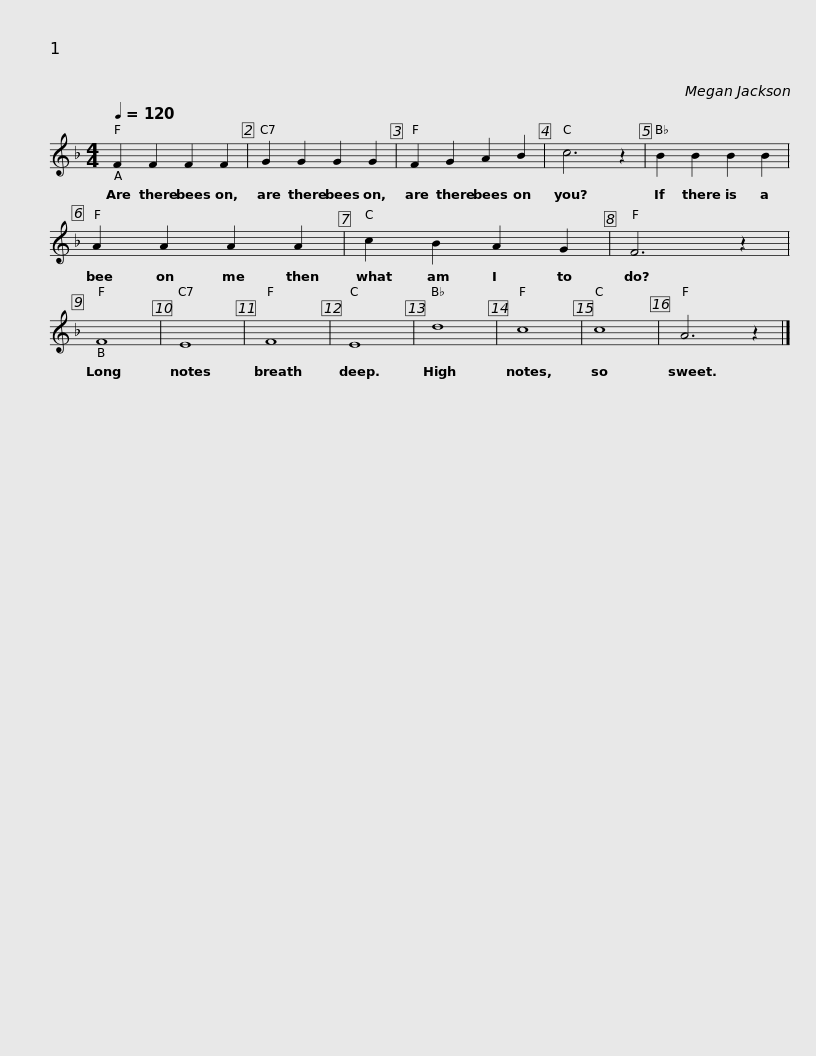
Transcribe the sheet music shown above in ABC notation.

X:1
L:1/8
Q:1/4=120
M:4/4
I:linebreak $
K:F
V:1 treble
V:1
 F2 F2 F2 F2 | G2 G2 G2 G2 | F2 G2 A2 B2 | c6 z2 |$ B2 B2 B2 B2 | %5
 A2 A2 A2 A2 | c2 B2 A2 G2 | F6 z2 |$ F8 | E8 | %10
 F8 | E8 | d8 | c8 | c8 | %15
 A6 z2 |] %16
